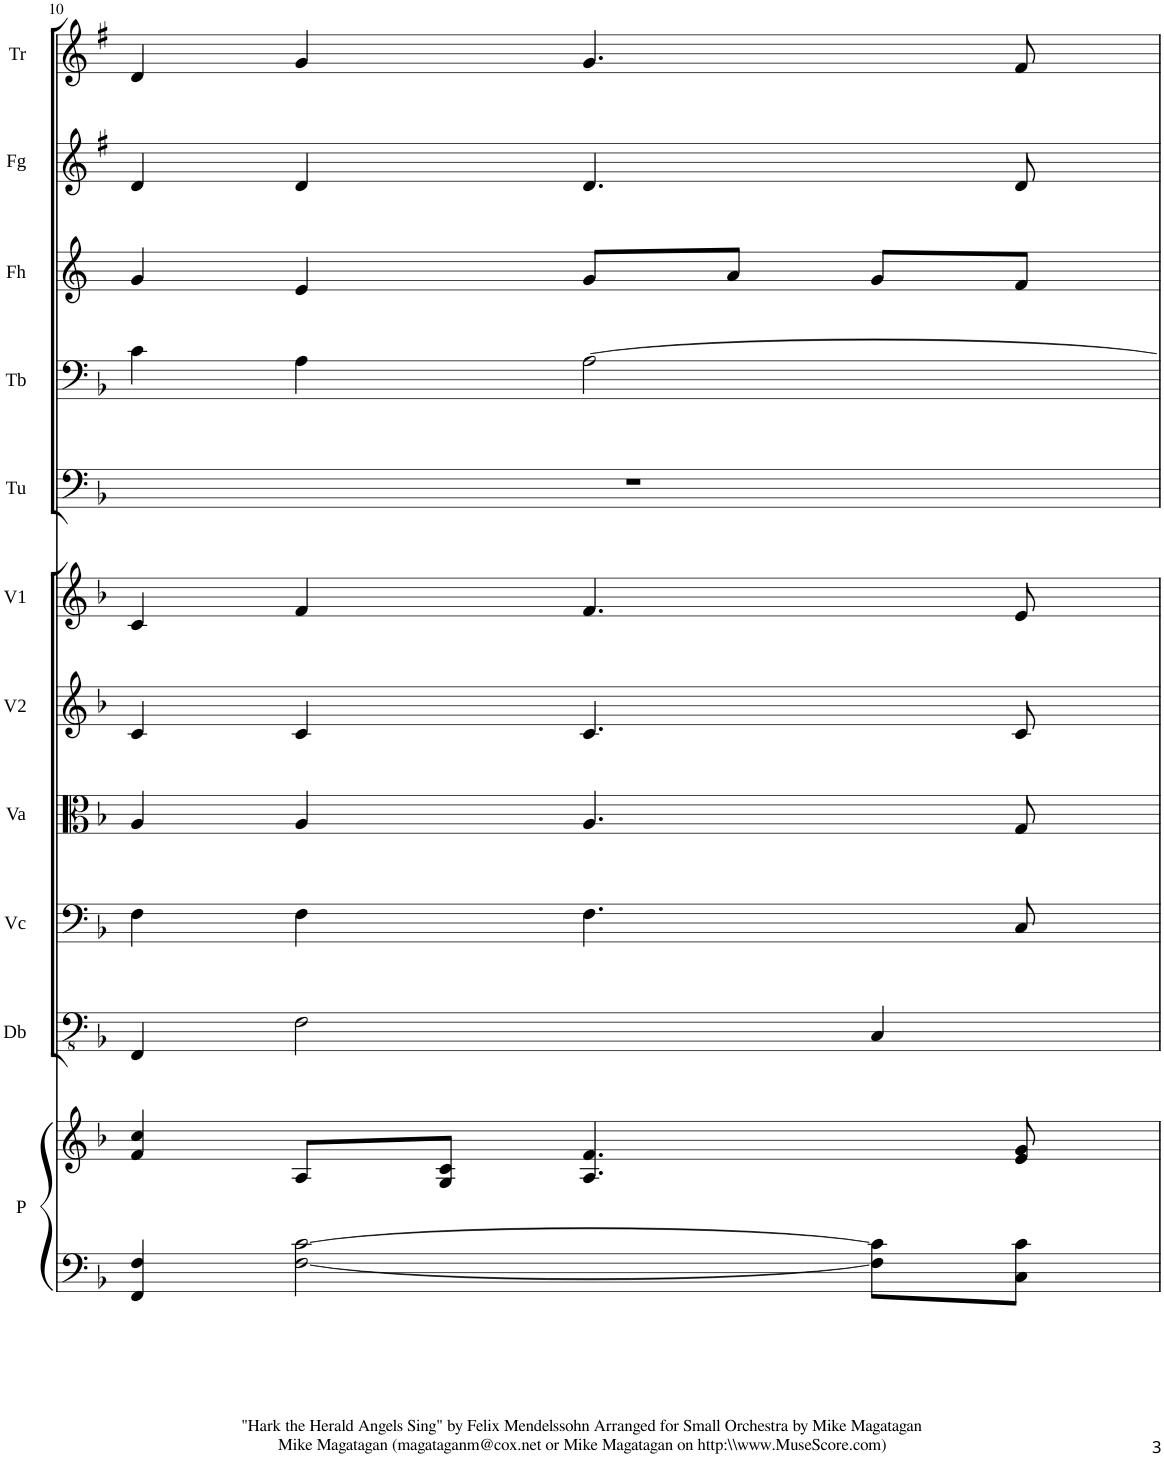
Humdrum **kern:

**kern	**kern	**kern	**kern	**kern	**kern	**kern	**kern	**kern	**kern	**kern	**kern
*part11	*part11	*part10	*part9	*part8	*part7	*part6	*part5	*part4	*part3	*part2	*part1
*staff12	*staff11	*staff10	*staff9	*staff8	*staff7	*staff6	*staff5	*staff4	*staff3	*staff2	*staff1
*I"Piano	*	*I"Bass	*I"Cello	*I"Viola	*I"Violin 2	*I"Violin 1	*I"F Tuba	*I"Trombone	*I"French Horn	*I"Flugelhorn	*I"Bb Trumpet
*I'P	*	*	*	*I'Va	*I'V2	*I'V1	*I'Tu	*I'Tb	*I'Fh	*I'Fg	*I'Tr
!!LO:PB:g=z
*clefF4	*clefG2	*clefFv4	*clefF4	*clefC3	*clefG2	*clefG2	*clefF4	*clefF4	*clefG2	*clefG2	*clefG2
*	*	*	*	*	*	*	*	*	*Trd4c7	*Trd1c2	*Trd1c2
*k[b-]	*k[b-]	*k[b-]	*k[b-]	*k[b-]	*k[b-]	*k[b-]	*k[b-]	*k[b-]	*k[]	*k[f#]	*k[f#]
*M4/4	*M4/4	*M4/4	*M4/4	*M4/4	*M4/4	*M4/4	*M4/4	*M4/4	*M4/4	*M4/4	*M4/4
*met(c)	*met(c)	*met(c)	*met(c)	*met(c)	*met(c)	*met(c)	*met(c)	*met(c)	*met(c)	*met(c)	*met(c)
=10	=10	=10	=10	=10	=10	=10	=10	=10	=10	=10	=10
*^	*	*	*	*	*	*	*	*	*	*	*
4FF/ 4F/	4ryy	4f/ 4cc/	4FFF/	4F\	4A/	4c/	4c/	1r	4c\	4g/	4d/	4d/
[2F\ [2c\	2.ryy	8A/L	2FF\	4F\	4A/	4c/	4f/	.	4A\	4e/	4d/	4g/
.	.	8G/ 8c/J	.	.	.	.	.	.	.	.	.	.
.	.	4.A/ 4.f/	.	4.F\	4.A/	4.c/	4.f/	.	[2A\	8g/L	4.d/	4.g/
.	.	.	.	.	.	.	.	.	.	8a/J	.	.
8F\] 8c\]L	.	.	4CC/	.	.	.	.	.	.	8g/L	.	.
8C\ 8c\J	.	8e/ 8g/	.	8C/	8G/	8c/	8e/	.	.	8f/J	8d/	8f#/
*v	*v	*	*	*	*	*	*	*	*	*	*	*
=	=	=	=	=	=	=	=	=	=	=	=
*-	*-	*-	*-	*-	*-	*-	*-	*-	*-	*-	*-
